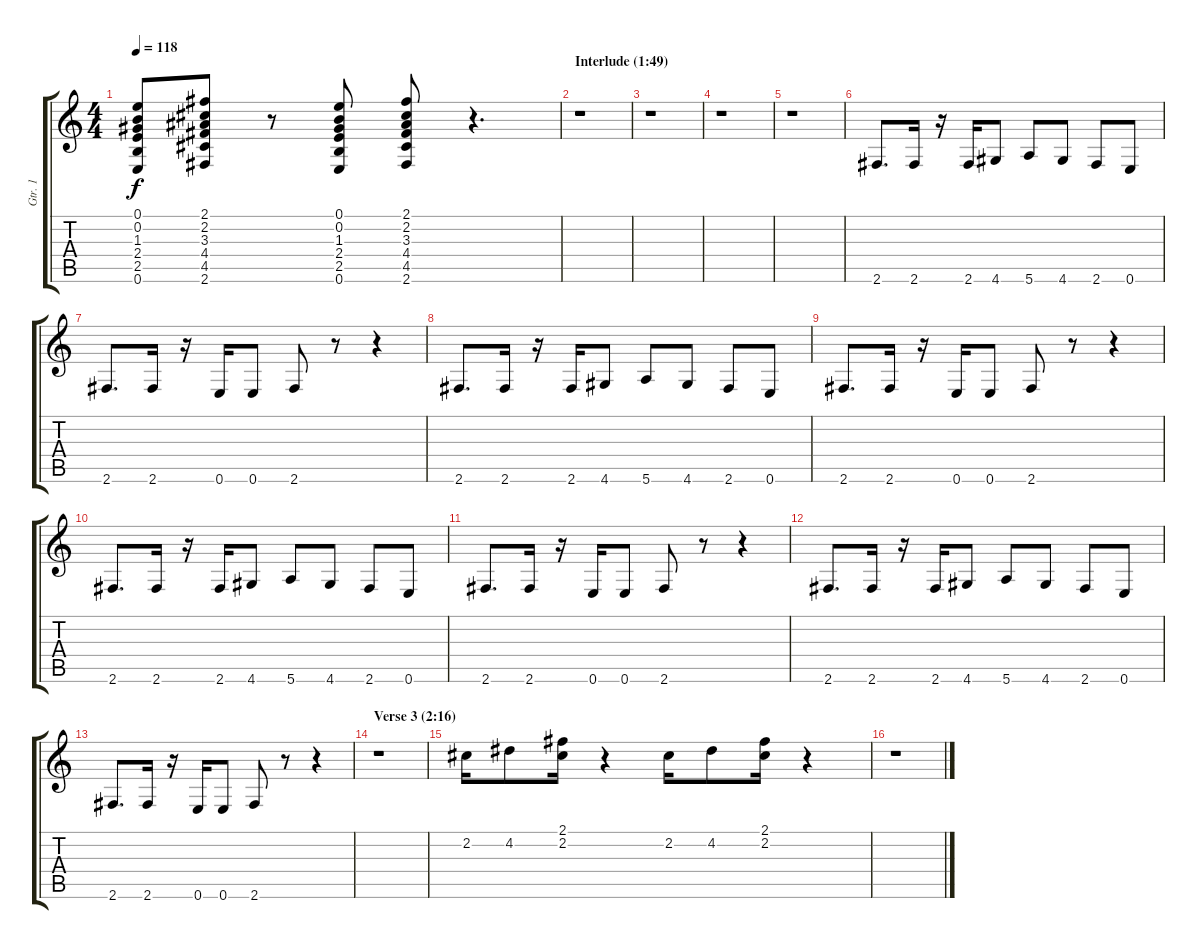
\track ("Gtr. 1" "Gtr. 1") {instrument overdrivenguitar}
\staff {score tabs}
\tuning (E4 B3 G3 D3 A2 E2) {hide}
\ts (4 4)
\tempo 118
\clef g2
\ks c
(0.1 0.2 1.3 2.4 2.5 0.6).8{dy f} (2.1 2.2 3.3 4.4 4.5 2.6).8 r.8 (0.1 0.2 1.3 2.4 2.5 0.6).8 (2.1 2.2 3.3 4.4 4.5 2.6).8 r.4{d} |
\section ("" "Interlude (1:49)")
r.1 |
r.1 |
r.1 |
r.1 |
2.6.8{d} 2.6.16 r.16 2.6.16 4.6.8 5.6.8 4.6.8 2.6.8 0.6.8 |
2.6.8{d} 2.6.16 r.16 0.6.16 0.6.8 2.6.8 r.8 r.4 |
2.6.8{d} 2.6.16 r.16 2.6.16 4.6.8 5.6.8 4.6.8 2.6.8 0.6.8 |
2.6.8{d} 2.6.16 r.16 0.6.16 0.6.8 2.6.8 r.8 r.4 |
2.6.8{d} 2.6.16 r.16 2.6.16 4.6.8 5.6.8 4.6.8 2.6.8 0.6.8 |
2.6.8{d} 2.6.16 r.16 0.6.16 0.6.8 2.6.8 r.8 r.4 |
2.6.8{d} 2.6.16 r.16 2.6.16 4.6.8 5.6.8 4.6.8 2.6.8 0.6.8 |
2.6.8{d} 2.6.16 r.16 0.6.16 0.6.8 2.6.8 r.8 r.4 |
\section ("" "Verse 3 (2:16)")
r.1 |
2.2.16 4.2.8 (2.1 2.2).16 r.4 2.2.16 4.2.8 (2.1 2.2).16 r.4 |
r.1
